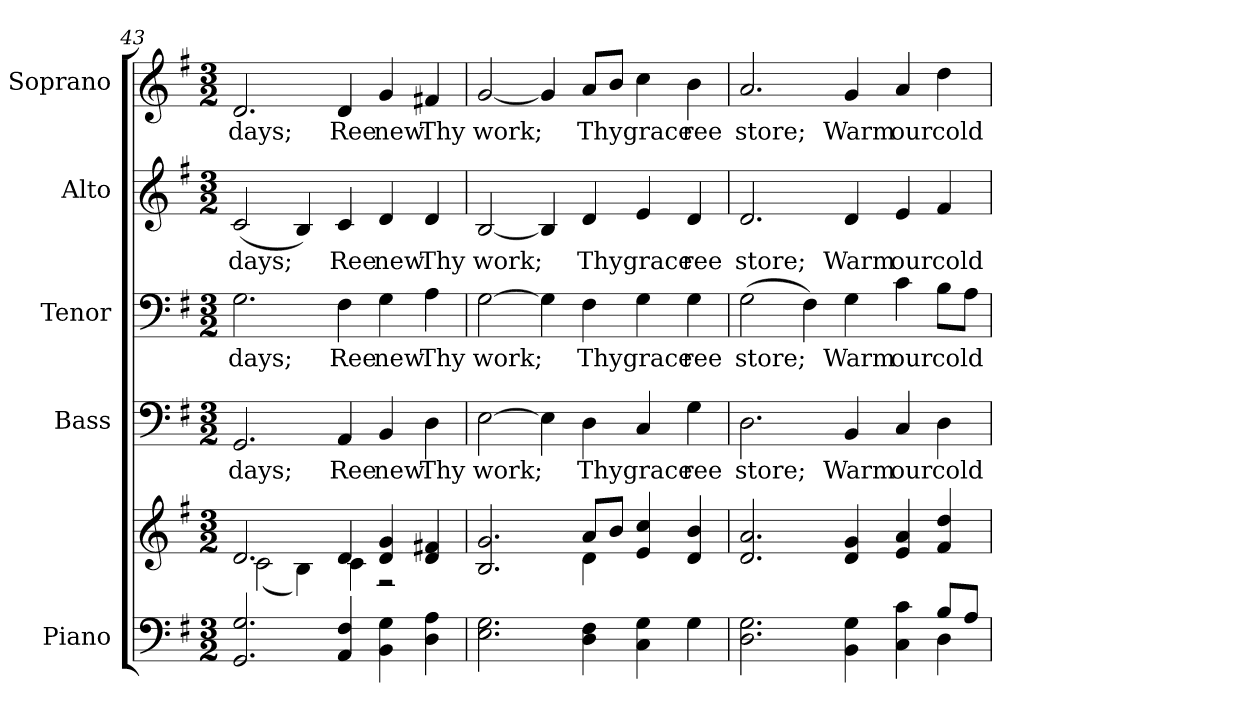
**kern	**kern	**kern	**text	**kern	**text	**kern	**text	**kern	**text
*part5	*part5	*part4	*part4	*part3	*part3	*part2	*part2	*part1	*part1
*staff6	*staff5	*staff4	*staff4	*staff3	*staff3	*staff2	*staff2	*staff1	*staff1
*I"Piano	*	*I"Bass	*	*I"Tenor	*	*I"Alto	*	*I"Soprano	*
*I'Pno.	*	*I'B.	*	*I'T.	*	*I'A.	*	*I'S.	*
!!LO:PB:g=z
*clefF4	*clefG2	*clefF4	*	*clefF4	*	*clefG2	*	*clefG2	*
*k[f#]	*k[f#]	*k[f#]	*	*k[f#]	*	*k[f#]	*	*k[f#]	*
*G:	*G:	*G:	*	*G:	*	*G:	*	*G:	*
*M3/2	*M3/2	*M3/2	*	*M3/2	*	*M3/2	*	*M3/2	*
=43	=43	=43	=43	=43	=43	=43	=43	=43	=43
*	*^	*	*	*	*	*	*	*	*
!	!	!	!	!LO:LY:b:color=#000000	!	!	!	!	!	!
!	!	!	!	!	!	!LO:LY:b:color=#000000	!	!	!	!
!	!	!	!	!	!	!	!	!LO:LY:b:color=#000000	!	!
!	!	!	!	!	!	!	!	!	!	!LO:LY:b:color=#000000
2.GGi/ 2.Gi	2.di/	(2ci\	2.GGi/	days;	2.Gi\	days;	(2ci/	days;	2.di/	days;
.	.	4Bi\)	.	.	.	.	4Bi/)	.	.	.
!	!	!	!	!LO:LY:b:color=#000000	!	!	!	!	!	!
!	!	!	!	!	!	!LO:LY:b:color=#000000	!	!	!	!
!	!	!	!	!	!	!	!	!LO:LY:b:color=#000000	!	!
!	!	!	!	!	!	!	!	!	!	!LO:LY:b:color=#000000
4AAi/ 4F#i	4di/	4ci\	4AAi/	Ree	4F#i\	Ree	4ci/	Ree	4di/	Ree
!	!	!	!	!LO:LY:b:color=#000000	!	!	!	!	!	!
!	!	!	!	!	!	!LO:LY:b:color=#000000	!	!	!	!
!	!	!	!	!	!	!	!	!LO:LY:b:color=#000000	!	!
!	!	!	!	!	!	!	!	!	!	!LO:LY:b:color=#000000
4BBi\ 4Gi	4di/ 4gi	2r	4BBi/	new	4Gi\	new	4di/	new	4gi/	new
!	!	!	!	!LO:LY:b:color=#000000	!	!	!	!	!	!
!	!	!	!	!	!	!LO:LY:b:color=#000000	!	!	!	!
!	!	!	!	!	!	!	!	!LO:LY:b:color=#000000	!	!
!	!	!	!	!	!	!	!	!	!	!LO:LY:b:color=#000000
4Di\ 4Ai	4di/ 4f#Xi	.	4Di\	Thy	4Ai\	Thy	4di/	Thy	4f#Xi/	Thy
=44	=44	=44	=44	=44	=44	=44	=44	=44	=44	=44
!	!	!	!	!LO:LY:b:color=#000000	!	!	!	!	!	!
!	!	!	!	!	!	!LO:LY:b:color=#000000	!	!	!	!
!	!	!	!	!	!	!	!	!LO:LY:b:color=#000000	!	!
!	!	!	!	!	!	!	!	!	!	!LO:LY:b:color=#000000
2.Ei\ 2.Gi	2.Bi/ 2.gi	2ryy	[>2Ei\	work;	[>2Gi\	work;	[<2Bi/	work;	[<2gi/	work;
.	.	4ryy	4Ei\]	.	4Gi\]	.	4Bi/]	.	4gi/]	.
!	!	!	!	!LO:LY:b:color=#000000	!	!	!	!	!	!
!	!	!	!	!	!	!LO:LY:b:color=#000000	!	!	!	!
!	!	!	!	!	!	!	!	!LO:LY:b:color=#000000	!	!
!	!	!	!	!	!	!	!	!	!	!LO:LY:b:color=#000000
4Di\ 4F#i	8ai/L	4di\	4Di\	Thy	4F#i\	Thy	4di/	Thy	8ai/L	Thy
.	8bi/J	.	.	.	.	.	.	.	8bi/J	.
!	!	!	!	!LO:LY:b:color=#000000	!	!	!	!	!	!
!	!	!	!	!	!	!LO:LY:b:color=#000000	!	!	!	!
!	!	!	!	!	!	!	!	!LO:LY:b:color=#000000	!	!
!	!	!	!	!	!	!	!	!	!	!LO:LY:b:color=#000000
4Ci\ 4Gi	4ei/ 4cci	2ryy	4Ci/	grace	4Gi\	grace	4ei/	grace	4cci\	grace
!	!	!	!	!LO:LY:b:color=#000000	!	!	!	!	!	!
!	!	!	!	!	!	!LO:LY:b:color=#000000	!	!	!	!
!	!	!	!	!	!	!	!	!LO:LY:b:color=#000000	!	!
!	!	!	!	!	!	!	!	!	!	!LO:LY:b:color=#000000
4Gi\	4di/ 4bi	.	4Gi\	ree	4Gi\	ree	4di/	ree	4bi\	ree
*	*v	*v	*	*	*	*	*	*	*	*
!!LO:PB:g=z
=45	=45	=45	=45	=45	=45	=45	=45	=45	=45
*^	*	*	*	*	*	*	*	*	*
!	!	!	!	!LO:LY:b:color=#000000	!	!	!	!	!	!
!	!	!	!	!	!	!LO:LY:b:color=#000000	!	!	!	!
!	!	!	!	!	!	!	!	!LO:LY:b:color=#000000	!	!
!	!	!	!	!	!	!	!	!	!	!LO:LY:b:color=#000000
2.Di\ 2.Gi	1ryy	2.di/ 2.ai	2.Di\	store;	(2Gi\	store;	2.di/	store;	2.ai/	store;
.	.	.	.	.	4F#i\)	.	.	.	.	.
!	!	!	!	!LO:LY:b:color=#000000	!	!	!	!	!	!
!	!	!	!	!	!	!LO:LY:b:color=#000000	!	!	!	!
!	!	!	!	!	!	!	!	!LO:LY:b:color=#000000	!	!
!	!	!	!	!	!	!	!	!	!	!LO:LY:b:color=#000000
4BBi\ 4Gi	.	4di/ 4gi	4BBi/	Warm	4Gi\	Warm	4di/	Warm	4gi/	Warm
!	!	!	!	!LO:LY:b:color=#000000	!	!	!	!	!	!
!	!	!	!	!	!	!LO:LY:b:color=#000000	!	!	!	!
!	!	!	!	!	!	!	!	!LO:LY:b:color=#000000	!	!
!	!	!	!	!	!	!	!	!	!	!LO:LY:b:color=#000000
4Ci\ 4ci	4ryy	4ei/ 4ai	4Ci/	our	4ci\	our	4ei/	our	4ai/	our
!	!	!	!	!LO:LY:b:color=#000000	!	!	!	!	!	!
!	!	!	!	!	!	!LO:LY:b:color=#000000	!	!	!	!
!	!	!	!	!	!	!	!	!LO:LY:b:color=#000000	!	!
!	!	!	!	!	!	!	!	!	!	!LO:LY:b:color=#000000
8Bi/L	4Di\	4f#i/ 4ddi	4Di\	cold	8Bi\L	cold	4f#i/	cold	4ddi\	cold
8Ai/J	.	.	.	.	8Ai\J	.	.	.	.	.
*v	*v	*	*	*	*	*	*	*	*	*
=	=	=	=	=	=	=	=	=	=
*-	*-	*-	*-	*-	*-	*-	*-	*-	*-
